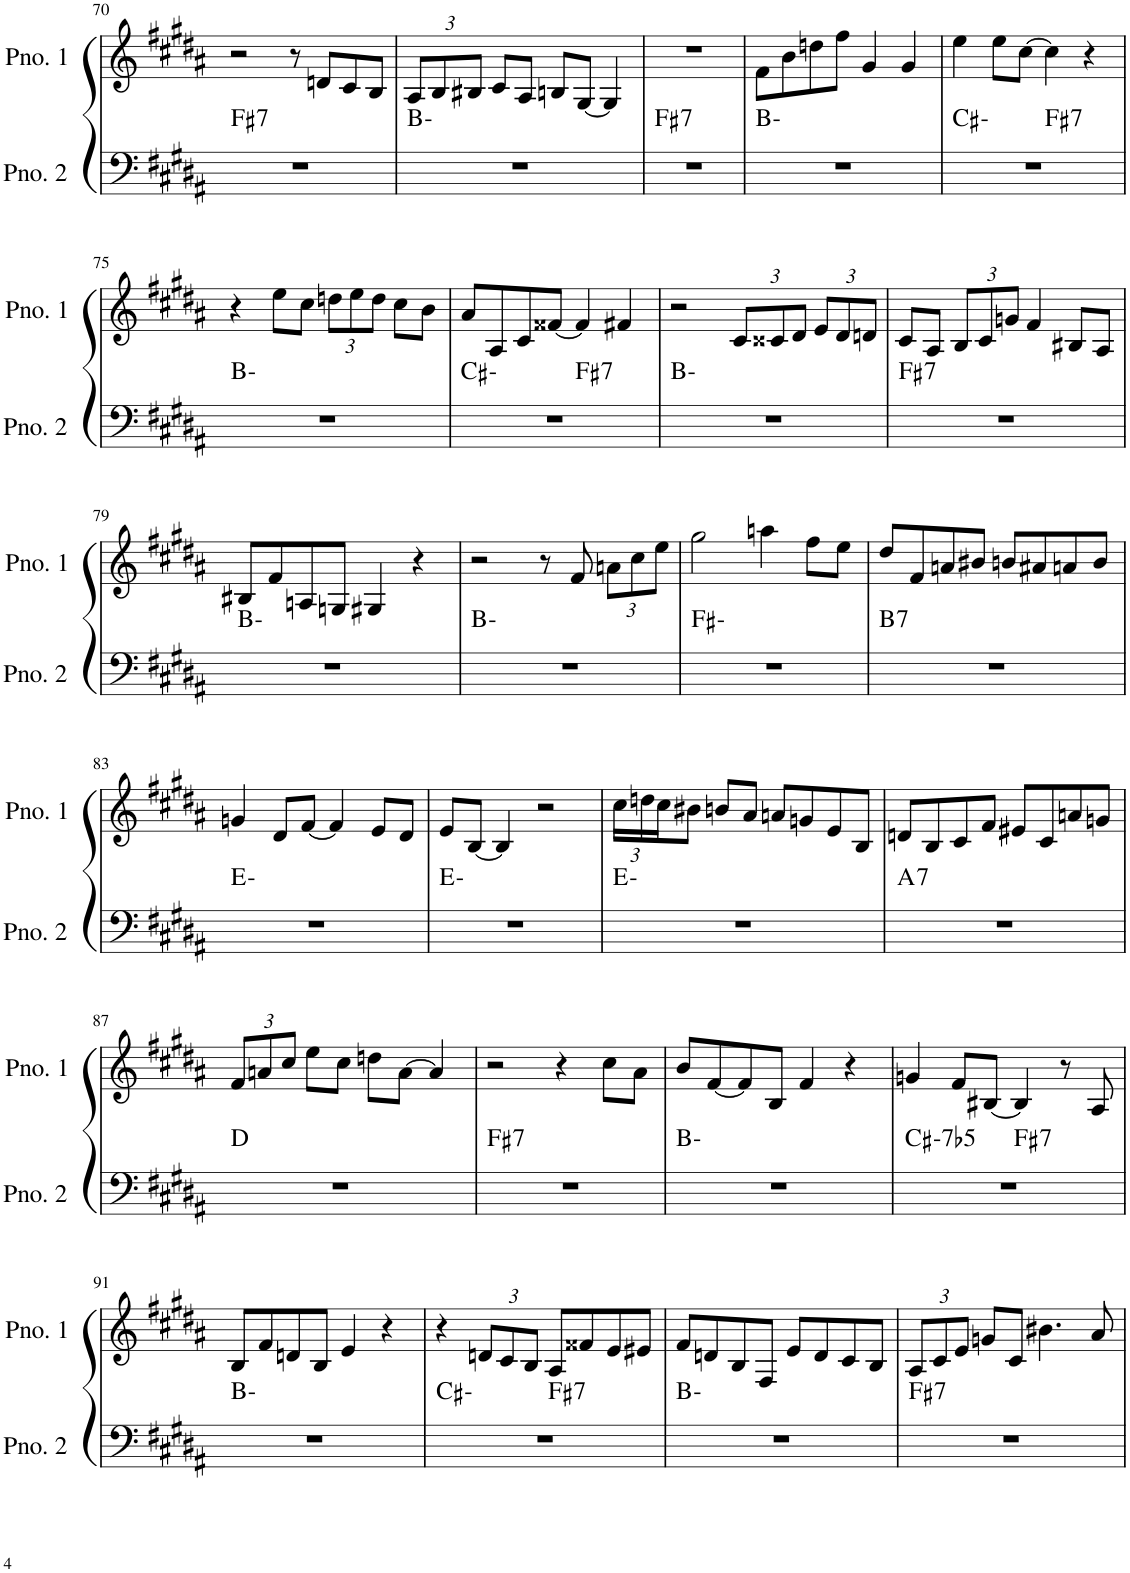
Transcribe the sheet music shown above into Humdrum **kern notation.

**kern	**harte	**kern
*part2	*part2	*part1
*staff2	*	*staff1
*I"ピアノ 2	*	*I"ピアノ 1
!!LO:PB:g=z
*clefF4	*	*clefG2
*k[f#c#g#d#a#]	*	*k[f#c#g#d#a#]
*M4/4	*	*M4/4
=70	=70	=70
!	!LO:H:kt=7	!
1r	F#:7	2r
.	.	8r
.	.	8dn/L
.	.	8c#/
.	.	8B/J
=71	=71	=71
*	*	*Xbrackettup
1r	B:min	12A#/L
.	.	12B/
.	.	12B#X/J
.	.	8c#/L
.	.	8A#/J
.	.	8Bn/L
.	.	[8G#/J
.	.	4G#/]
=72	=72	=72
!	!LO:H:kt=7	!
1r	F#:7	1r
=73	=73	=73
1r	B:min	8f#\L
.	.	8b\
.	.	8ddn\
.	.	8ff#\J
.	.	4g#/
.	.	4g#/
=74	=74	=74
*^	*	*
1r	2ryy	C#:min	4ee\
.	.	.	8ee\L
.	.	.	[8cc#\J
!	!	!LO:H:kt=7	!
.	2ryy	F#:7	4cc#\]
.	.	.	4r
*v	*v	*	*
!!LO:LB:g=z
=75	=75	=75
1r	B:min	4r
.	.	8ee\L
.	.	8cc#\J
.	.	12ddn\L
.	.	12ee\
.	.	12dd\J
.	.	8cc#\L
.	.	8b\J
=76	=76	=76
*^	*	*
1r	2ryy	C#:min	8a#/L
.	.	.	8A#/
.	.	.	8c#/
.	.	.	[8f##X/J
!	!	!LO:H:kt=7	!
.	2ryy	F#:7	4f##/]
.	.	.	4f#X/
*v	*v	*	*
=77	=77	=77
1r	B:min	2r
.	.	12c#/L
.	.	12c##X/
.	.	12d#/J
.	.	12e/L
.	.	12d#/
.	.	12dn/J
=78	=78	=78
!	!LO:H:kt=7	!
1r	F#:7	8c#/L
.	.	8A#/J
.	.	12B/L
.	.	12c#/
.	.	12gn/J
.	.	4f#/
.	.	8B#X/L
.	.	8A#/J
!!LO:LB:g=z
=79	=79	=79
1r	B:min	8B#X/L
.	.	8f#/
.	.	8An/
.	.	8Gn/J
.	.	4G#X/
.	.	4r
=80	=80	=80
1r	B:min	2r
.	.	8r
.	.	8f#/
.	.	12an\L
.	.	12cc#\
.	.	12ee\J
=81	=81	=81
1r	F#:min	2gg#\
.	.	4aan\
.	.	8ff#\L
.	.	8ee\J
=82	=82	=82
!	!LO:H:kt=7	!
1r	B:7	8dd#/L
.	.	8f#/
.	.	8an/
.	.	8b#X/J
.	.	8bn/L
.	.	8a#X/
.	.	8an/
.	.	8b/J
!!LO:LB:g=z
=83	=83	=83
1r	E:min	4gn/
.	.	8d#/L
.	.	[8f#/J
.	.	4f#/]
.	.	8e/L
.	.	8d#/J
=84	=84	=84
1r	E:min	8e/L
.	.	[8B/J
.	.	4B/]
.	.	2r
=85	=85	=85
1r	E:min	24cc#\LL
.	.	24ddn\
.	.	24cc#\J
.	.	8b#X\J
.	.	8bn/L
.	.	8a#/J
.	.	8an/L
.	.	8gn/
.	.	8e/
.	.	8B/J
=86	=86	=86
!	!LO:H:kt=7	!
1r	A:7	8dn/L
.	.	8B/
.	.	8c#/
.	.	8f#/J
.	.	8e#X/L
.	.	8c#/
.	.	8an/
.	.	8gn/J
!!LO:LB:g=z
=87	=87	=87
1r	D:maj	12f#/L
.	.	12an/
.	.	12cc#/J
.	.	8ee\L
.	.	8cc#\J
.	.	8ddn\L
.	.	[8a\J
.	.	4a/]
=88	=88	=88
!	!LO:H:kt=7	!
1r	F#:7	2r
.	.	4r
.	.	8cc#\L
.	.	8a#\J
=89	=89	=89
1r	B:min	8b/L
.	.	[8f#/
.	.	8f#/]
.	.	8B/J
.	.	4f#/
.	.	4r
=90	=90	=90
!	!LO:H:kt=-7b5	!
*^	*	*
1r	2ryy	C#:hdim7	4gn/
.	.	.	8f#/L
.	.	.	[8B#X/J
!	!	!LO:H:kt=7	!
.	2ryy	F#:7	4B#/]
.	.	.	8r
.	.	.	8A#/
*v	*v	*	*
!!LO:LB:g=z
=91	=91	=91
1r	B:min	8B/L
.	.	8f#/
.	.	8dn/
.	.	8B/J
.	.	4e/
.	.	4r
=92	=92	=92
*^	*	*
1r	2ryy	C#:min	4r
.	.	.	12dn/L
.	.	.	12c#/
.	.	.	12B/J
!	!	!LO:H:kt=7	!
.	2ryy	F#:7	8A#/L
.	.	.	8f##X/
.	.	.	8e/
.	.	.	8e#X/J
*v	*v	*	*
=93	=93	=93
1r	B:min	8f#/L
.	.	8dn/
.	.	8B/
.	.	8F#/J
.	.	8e/L
.	.	8d/
.	.	8c#/
.	.	8B/J
=94	=94	=94
!	!LO:H:kt=7	!
1r	F#:7	12A#/L
.	.	12c#/
.	.	12e/J
.	.	8gn/L
.	.	8c#/J
.	.	4.b#X\
.	.	8a#/
=	=	=
*-	*-	*-
